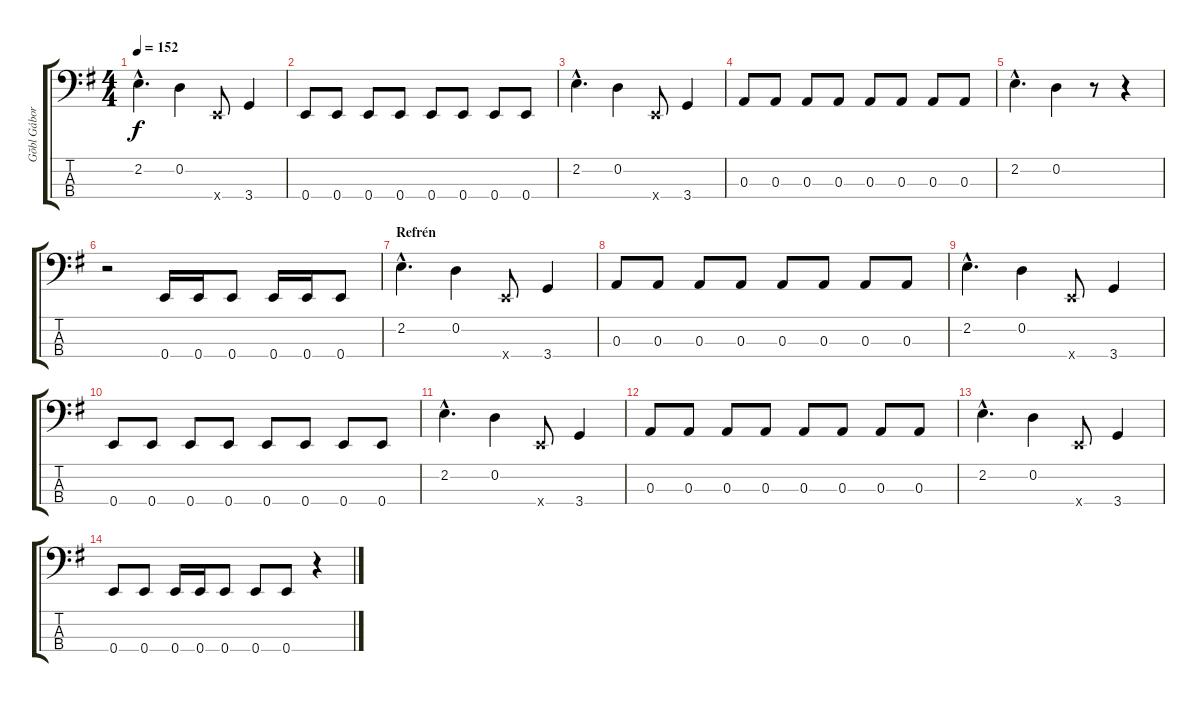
\track ("Gõbl Gábor" "Gõbl Gábor") {instrument electricbassfinger}
\staff {score tabs}
\tuning (G2 D2 A1 E1) {hide}
\ts (4 4)
\tempo 152
\clef f4
\ks eminor
2.2{hac}.4{d dy f} 0.2.4 0.4{x}.8 3.4.4 |
0.4.8 0.4.8 0.4.8 0.4.8 0.4.8 0.4.8 0.4.8 0.4.8 |
2.2{hac}.4{d} 0.2.4 0.4{x}.8 3.4.4 |
0.3.8 0.3.8 0.3.8 0.3.8 0.3.8 0.3.8 0.3.8 0.3.8 |
2.2{hac}.4{d} 0.2.4 r.8 r.4 |
r.2 0.4.16 0.4.16 0.4.8 0.4.16 0.4.16 0.4.8 |
\section ("" "Refrén")
2.2{hac}.4{d} 0.2.4 0.4{x}.8 3.4.4 |
0.3.8 0.3.8 0.3.8 0.3.8 0.3.8 0.3.8 0.3.8 0.3.8 |
2.2{hac}.4{d} 0.2.4 0.4{x}.8 3.4.4 |
0.4.8 0.4.8 0.4.8 0.4.8 0.4.8 0.4.8 0.4.8 0.4.8 |
2.2{hac}.4{d} 0.2.4 0.4{x}.8 3.4.4 |
0.3.8 0.3.8 0.3.8 0.3.8 0.3.8 0.3.8 0.3.8 0.3.8 |
2.2{hac}.4{d} 0.2.4 0.4{x}.8 3.4.4 |
0.4.8 0.4.8 0.4.16 0.4.16 0.4.8 0.4.8 0.4.8 r.4
